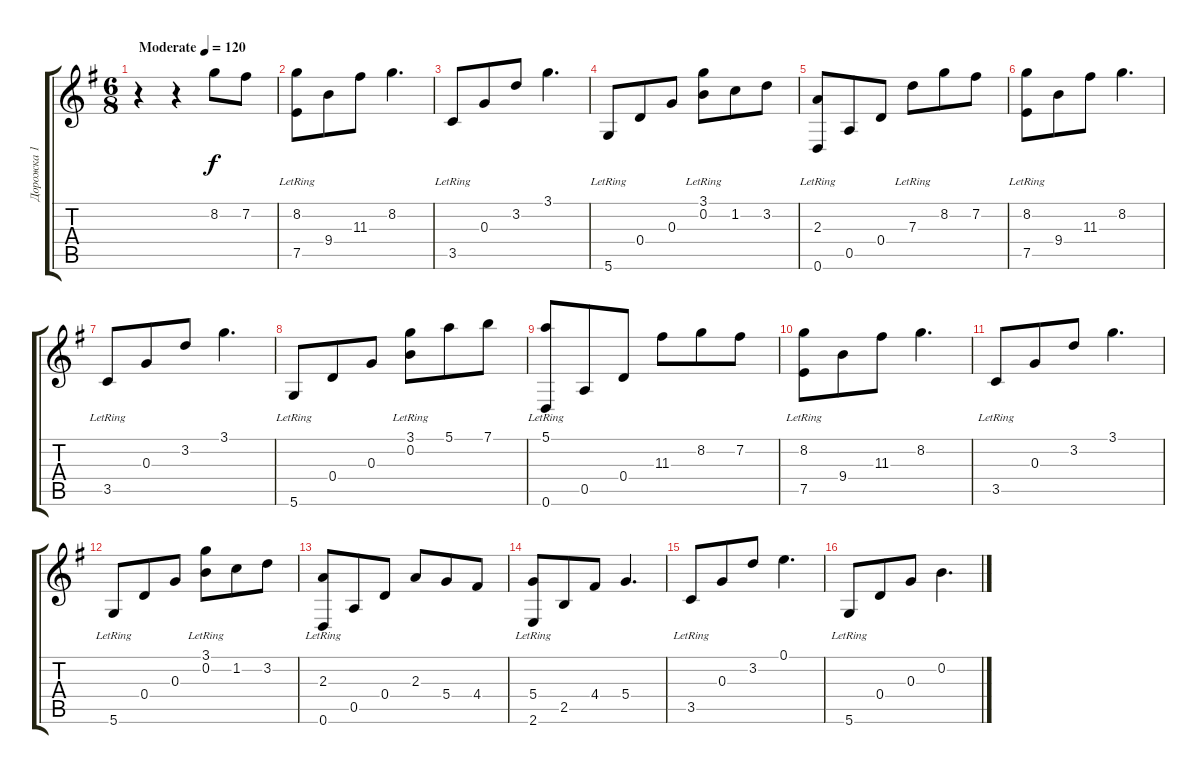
\track ("Дорожка 1" "Дорожка 1") {instrument acousticguitarsteel}
\staff {score tabs}
\tuning (E4 B3 G3 D3 A2 D2) {hide}
\ts (6 8)
\tempo (120 "Moderate")
\clef g2
\ks g
r.4{dy f instrument acousticguitarsteel} r.4 8.2.8 7.2.8 |
(8.2{lr} 7.5{lr}).8 9.4.8 11.3.8 8.2.4{d} |
3.5{lr}.8 0.3.8 3.2.8 3.1.4{d} |
5.6{lr}.8 0.4.8 0.3.8 (3.1{lr} 0.2).8 1.2.8 3.2.8 |
(2.3{lr} 0.6{lr}).8 0.5.8 0.4.8 7.3{lr}.8 8.2.8 7.2.8 |
(8.2{lr} 7.5{lr}).8 9.4.8 11.3.8 8.2.4{d} |
3.5{lr}.8 0.3.8 3.2.8 3.1.4{d} |
5.6{lr}.8 0.4.8 0.3.8 (3.1 0.2{lr}).8 5.1.8 7.1.8 |
(5.1{lr} 0.6{lr}).8 0.5.8 0.4.8 11.3.8 8.2.8 7.2.8 |
(8.2{lr} 7.5{lr}).8 9.4.8 11.3.8 8.2.4{d} |
3.5{lr}.8 0.3.8 3.2.8 3.1.4{d} |
5.6{lr}.8 0.4.8 0.3.8 (3.1{lr} 0.2).8 1.2.8 3.2.8 |
(2.3{lr} 0.6{lr}).8 0.5.8 0.4.8 2.3.8 5.4.8 4.4.8 |
(5.4{lr} 2.6{lr}).8 2.5.8 4.4.8 5.4.4{d} |
3.5{lr}.8 0.3.8 3.2.8 0.1.4{d} |
5.6{lr}.8 0.4.8 0.3.8 0.2.4{d}
